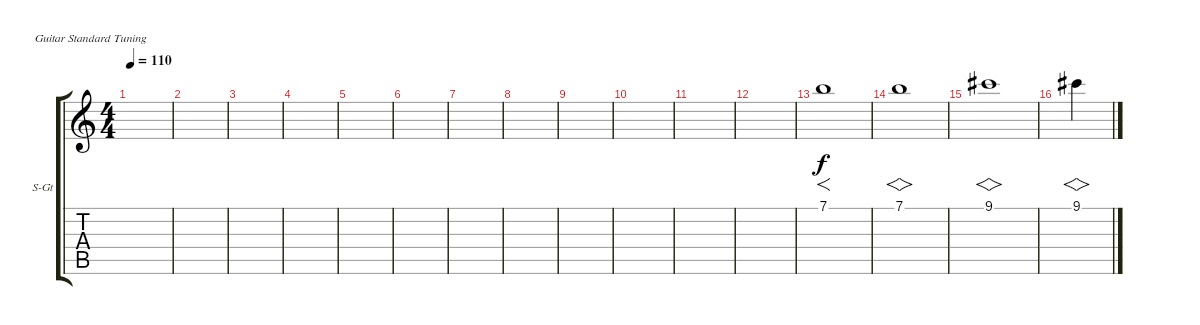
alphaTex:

\defaultSystemsLayout 4
\bracketExtendMode groupsimilarinstruments
\firstSystemTrackNameOrientation horizontal
\otherSystemsTrackNameOrientation horizontal
\track ("Steel Guitar" "S-Gt") {instrument acousticguitarsteel}
\staff {score tabs}
\tuning (E4 B3 G3 D3 A2 E2)
\ts (4 4)
\tempo 110
\clef g2
\ks c
|
|
|
|
|
|
|
|
|
|
|
|
7.1.1{f} |
7.1.1{vs} |
9.1.1{vs} |
9.1.4{vs}
